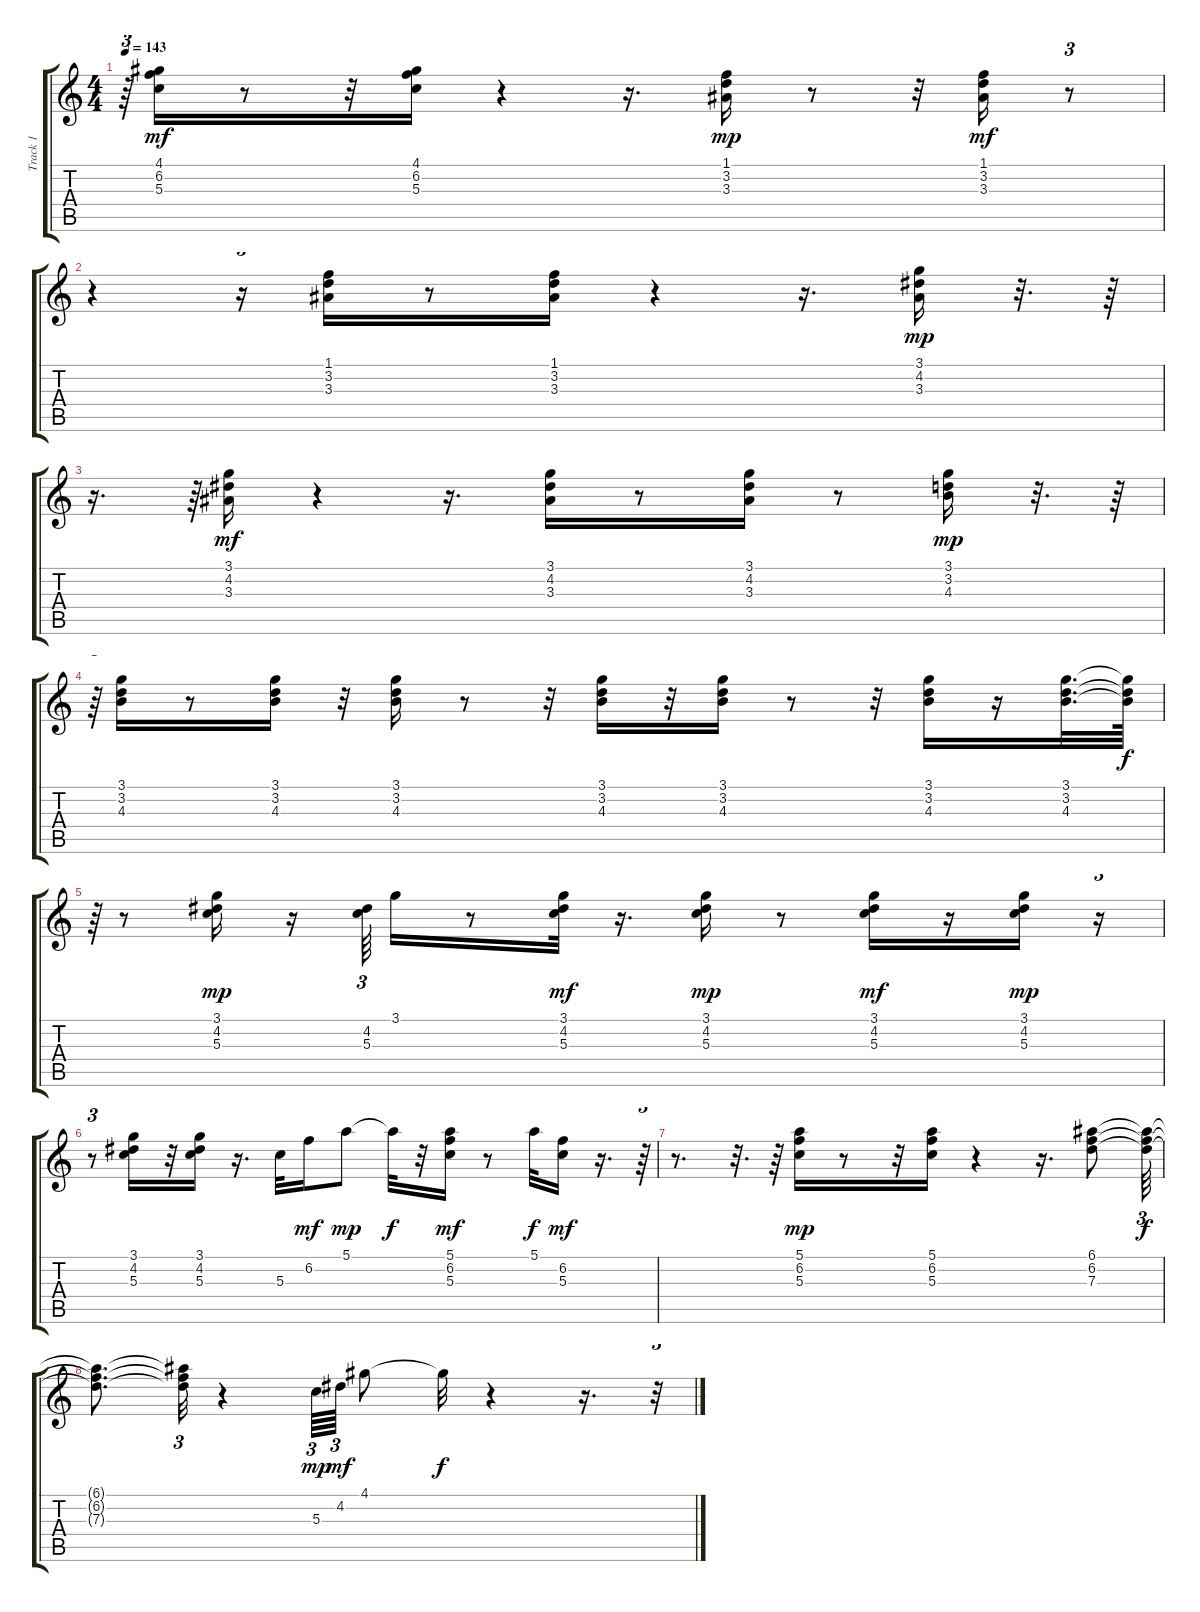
\track ("Track 1" "Track 1") {instrument acousticguitarnylon}
\staff {score tabs}
\tuning (E4 B3 G3 D3 A2 E2) {hide}
\ts (4 4)
\tempo 143
\clef g2
\ks c
r.64{tu (3 2) dy mf} (4.1 6.2 5.3).16 r.8 r.32 (4.1 6.2 5.3).16 r.4 r.16{d} (1.1 3.2 3.3).16{dy mp} r.8 r.32 (1.1 3.2 3.3).16{dy mf} r.8{tu (3 2)} |
r.4 r.16{tu (3 2)} (1.1 3.2 3.3).16 r.8 (1.1 3.2 3.3).16 r.4 r.16{d} (3.1 4.2 3.3).16{dy mp} r.32{d} r.64 |
r.16{d} r.64{tu (3 2)} (3.1 4.2 3.3).16{dy mf} r.4 r.16{d} (3.1 4.2 3.3).16 r.8 (3.1 4.2 3.3).16 r.8 (3.1 3.2 4.3).16{dy mp} r.32{d} r.64 |
r.64{tu (3 2)} (3.1 3.2 4.3).16 r.8 (3.1 3.2 4.3).16 r.32 (3.1 3.2 4.3).16 r.8 r.32 (3.1 3.2 4.3).16 r.32 (3.1 3.2 4.3).16 r.8 r.32 (3.1 3.2 4.3).16 r.16 (3.1 3.2 4.3).32{d} (3.1{t} 3.2{t} 4.3{t}).64{dy f} |
r.64{tu (3 2)} r.8 (3.1 4.2 5.3).16{dy mp} r.16 (4.2 5.3).64{tu (3 2)} 3.1.16 r.8 (3.1 4.2 5.3).32{dy mf} r.16{d} (3.1 4.2 5.3).16{dy mp} r.8 (3.1 4.2 5.3).16{dy mf} r.16 (3.1 4.2 5.3).16{dy mp} r.16{tu (3 2)} |
r.8{tu (3 2)} (3.1 4.2 5.3).16 r.32 (3.1 4.2 5.3).16 r.16{d} 5.3.32 6.2.16{dy mf} 5.1.8{dy mp} 5.1{t}.32{dy f} r.32 (5.1 6.2 5.3).16{dy mf} r.8 5.1.32{dy f} (6.2 5.3).16{dy mf} r.16{d} r.64{tu (3 2)} |
r.8{d} r.32{d} r.64 (5.1 6.2 5.3).16{dy mp} r.8 r.32 (5.1 6.2 5.3).16 r.4 r.16{d} (6.1 6.2 7.3).8 (6.1{t} 6.2{t} 7.3{t}).64{tu (3 2) dy f} |
(6.1{t} 6.2{t} 7.3{t}).8{d} (6.1{t} 6.2{t} 7.3{t}).32{tu (3 2)} r.4 5.3.64{tu (3 2) dy mp} 4.2.64{tu (3 2) dy mf} 4.1.8 4.1{t}.32{dy f} r.4 r.16{d} r.32{tu (3 2)}
